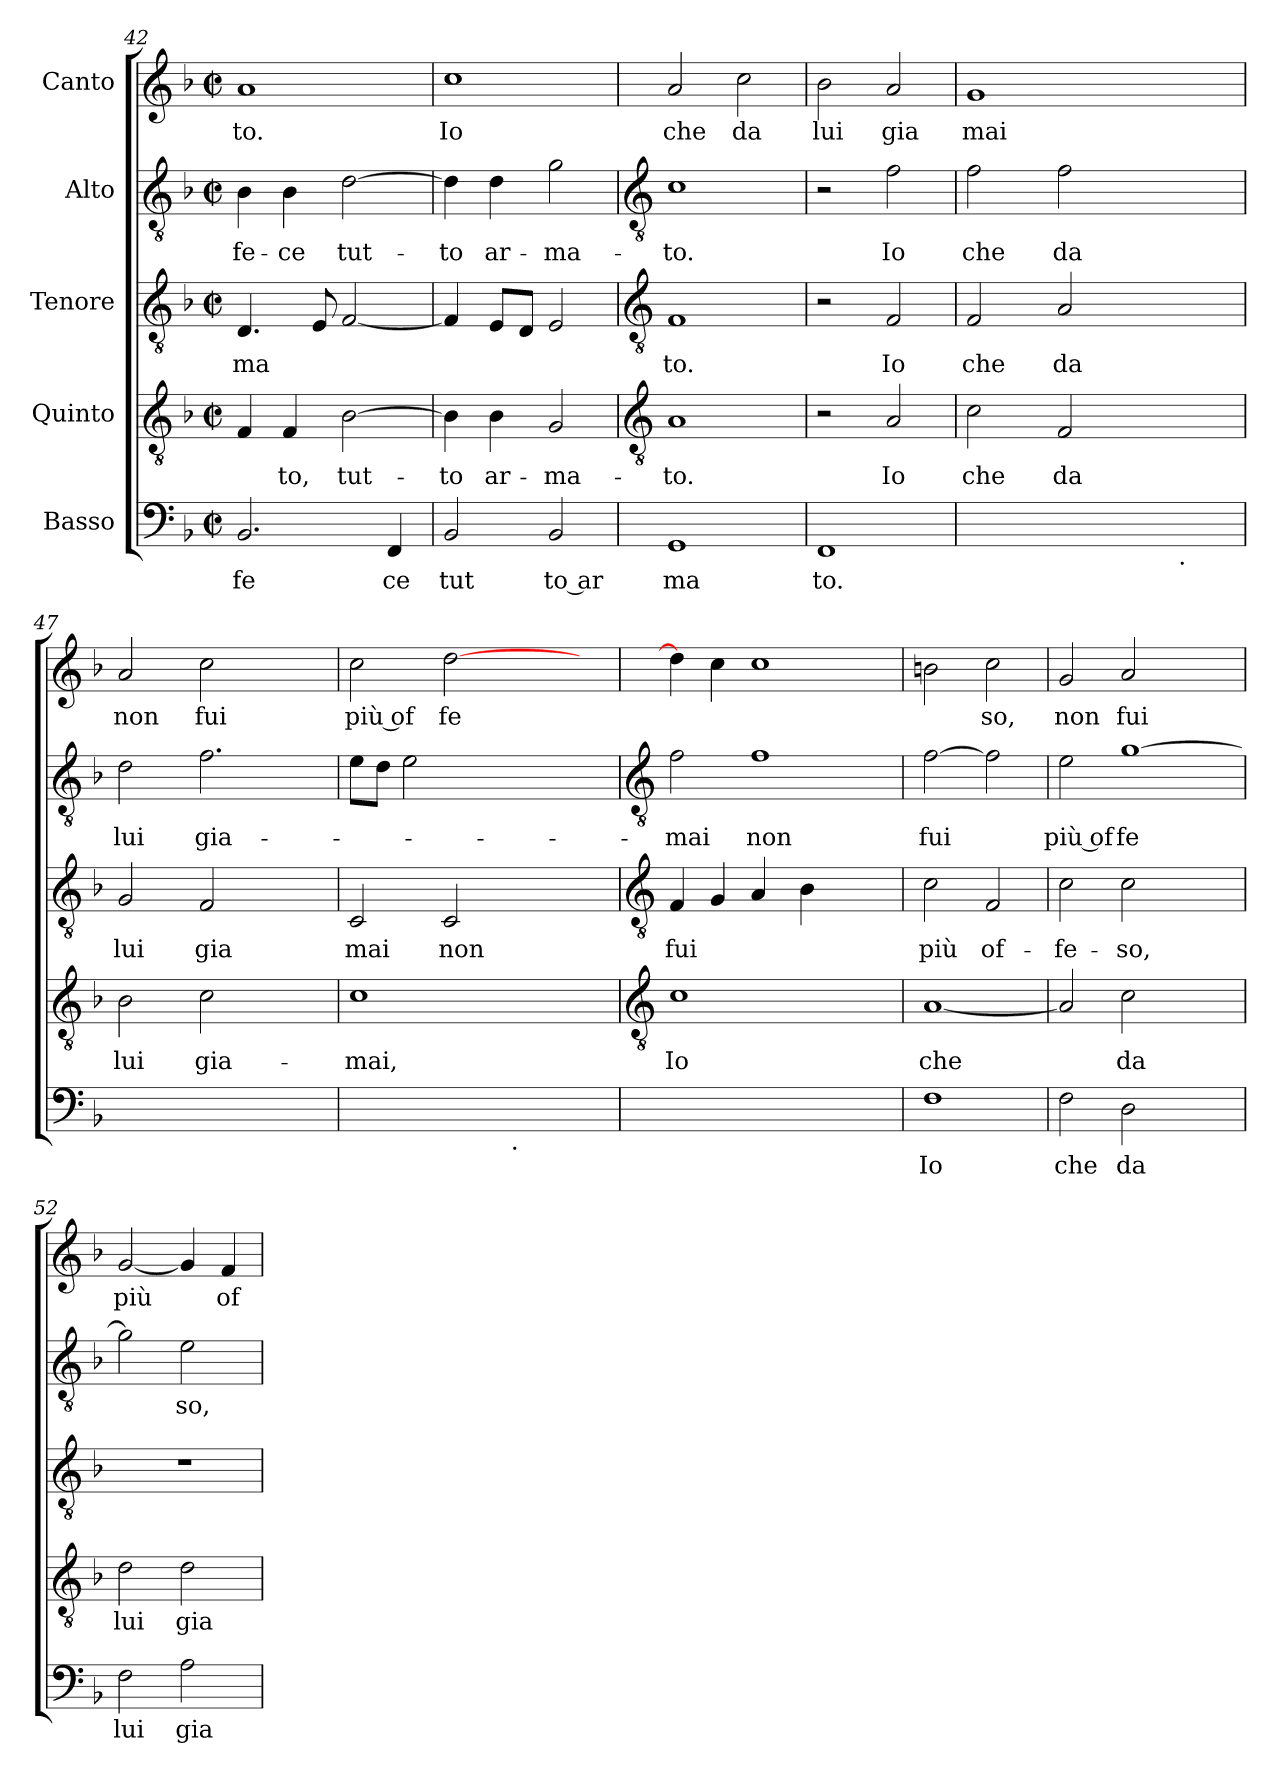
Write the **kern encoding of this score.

**kern	**text	**kern	**text	**kern	**text	**kern	**text	**kern	**text
*part5	*part5	*part4	*part4	*part3	*part3	*part2	*part2	*part1	*part1
*staff5	*staff5	*staff4	*staff4	*staff3	*staff3	*staff2	*staff2	*staff1	*staff1
*I"Basso	*	*I"Quinto	*	*I"Tenore	*	*I"Alto	*	*I"Canto	*
!!LO:LB:g=z
*clefF4	*	*clefGv2	*	*clefGv2	*	*clefGv2	*	*clefG2	*
*k[b-]	*	*k[b-]	*	*k[b-]	*	*k[b-]	*	*k[b-]	*
*F:	*	*F:	*	*F:	*	*F:	*	*F:	*
*M2/2	*	*M2/2	*	*M2/2	*	*M2/2	*	*M2/2	*
*met(c|)	*	*met(c|)	*	*met(c|)	*	*met(c|)	*	*met(c|)	*
=42	=42	=42	=42	=42	=42	=42	=42	=42	=42
!	!LO:LY:b	!	!	!	!LO:LY:b	!	!LO:LY:b	!	!LO:LY:b
2.BB-/	fe	4F/	.	4.D/	ma	4B-\	fe-	1a	to.
!	!	!	!LO:LY:b	!	!	!	!LO:LY:b	!	!
.	.	4F/	-to,	.	.	4B-\	-ce	.	.
.	.	.	.	8E/	.	.	.	.	.
!	!	!	!LO:LY:b	!	!	!	!LO:LY:b	!	!
.	.	[2B-\	tut-	[2F/	.	[2d\	tut-	.	.
!	!LO:LY:b	!	!	!	!	!	!	!	!
4FF/	ce	.	.	.	.	.	.	.	.
=43	=43	=43	=43	=43	=43	=43	=43	=43	=43
!	!LO:LY:b	!	!LO:LY:b	!	!	!	!LO:LY:b	!	!LO:LY:b
2BB-/	tut	4B-\]	-to	4F/]	.	4d\]	-to	1cc	Io
!	!	!	!LO:LY:b	!	!	!	!LO:LY:b	!	!
.	.	4B-\	ar-	8E/L	.	4d\	ar-	.	.
.	.	.	.	8D/J	.	.	.	.	.
!	!LO:LY:b	!	!LO:LY:b	!	!	!	!LO:LY:b	!	!
2BB-/	to ar	2G/	-ma-	2E/	.	2g\	-ma-	.	.
!!LO:LB:g=z
=44	=44	=44	=44	=44	=44	=44	=44	=44	=44
*	*	*clefGv2	*	*clefGv2	*	*clefGv2	*	*	*
!	!LO:LY:b	!	!LO:LY:b	!	!LO:LY:b	!	!LO:LY:b	!	!LO:LY:b
1GG	ma	1A	-to.	1F	to.	1c	-to.	2a/	che
!	!	!	!	!	!	!	!	!	!LO:LY:b
.	.	.	.	.	.	.	.	2cc\	da
!!LO:LB:g=z
=45	=45	=45	=45	=45	=45	=45	=45	=45	=45
!	!LO:LY:b	!	!	!	!	!	!	!	!LO:LY:b
1FF	to.	2r	.	2r	.	2r	.	2b-\	lui
!	!	!	!LO:LY:b	!	!LO:LY:b	!	!LO:LY:b	!	!LO:LY:b
.	.	2A/	Io	2F/	Io	2f\	Io	2a/	gia
=46	=46	=46	=46	=46	=46	=46	=46	=46	=46
!	!	!	!LO:LY:b	!	!LO:LY:b	!	!LO:LY:b	!	!LO:LY:b
4ryy	.	2c\	che	2F/	che	2f\	che	1g	mai
4ryy	.	.	.	.	.	.	.	.	.
!	!	!	!LO:LY:b	!	!LO:LY:b	!	!LO:LY:b	!	!
4ryy	.	2F/	da	2A/	da	2f\	da	.	.
32ryy	.	.	.	.	.	.	.	.	.
32ryy	.	.	.	.	.	.	.	.	.
32ryy	.	.	.	.	.	.	.	.	.
32ryy	.	.	.	.	.	.	.	.	.
32ryy	.	.	.	.	.	.	.	.	.
32ryy	.	.	.	.	.	.	.	.	.
!LO:TX:b:t=.	!	!	!	!	!	!	!	!	!
32ryy	.	.	.	.	.	.	.	.	.
4ryy	.	.	.	.	.	.	.	.	.
.	.	8..ryy	.	8..ryy	.	8..ryy	.	8..ryy	.
!!LO:LB:g=z
=47	=47	=47	=47	=47	=47	=47	=47	=47	=47
!	!	!	!LO:LY:b	!	!LO:LY:b	!	!LO:LY:b	!	!LO:LY:b
4ryy	.	2B-\	lui	2G/	lui	2d\	lui	2a/	non
4ryy	.	.	.	.	.	.	.	.	.
!	!	!	!LO:LY:b	!	!LO:LY:b	!	!LO:LY:b	!	!LO:LY:b
4ryy	.	2c\	gia-	2F/	gia	2.f\	gia-	2cc\	fui
32ryy	.	.	.	.	.	.	.	.	.
4ryy	.	.	.	.	.	.	.	.	.
.	.	4ryy	.	4ryy	.	.	.	4ryy	.
8..ryy	.	.	.	.	.	.	.	.	.
=48A	=48A	=48A	=48A	=48A	=48A	=48A	=48A	=48A	=48A
!	!	!	!LO:LY:b	!	!LO:LY:b	!	!	!	!LO:LY:b
4ryy	.	1c	-mai,	2C/	mai	8e\L	.	2cc\	più of
.	.	.	.	.	.	8d\J	.	.	.
4ryy	.	.	.	.	.	2e\	.	.	.
!	!	!	!	!	!LO:LY:b	!	!	!	!LO:LY:b
32ryy	.	.	.	2C/	non	.	.	[2dd\	fe
32ryy	.	.	.	.	.	.	.	.	.
32ryy	.	.	.	.	.	.	.	.	.
32ryy	.	.	.	.	.	.	.	.	.
32ryy	.	.	.	.	.	.	.	.	.
32ryy	.	.	.	.	.	.	.	.	.
!LO:TX:b:t=.	!	!	!	!	!	!	!	!	!
32ryy	.	.	.	.	.	.	.	.	.
4ryy	.	.	.	.	.	.	.	.	.
.	.	.	.	.	.	4...ryy	.	.	.
4ryy	.	.	.	.	.	.	.	.	.
.	.	8..ryy	.	8..ryy	.	.	.	8..ryy	.
!!LO:LB:g=z
=49A	=49A	=49A	=49A	=49A	=49A	=49A	=49A	=49A	=49A
*	*	*clefGv2	*	*clefGv2	*	*clefGv2	*	*	*
!	!	!	!LO:LY:b	!	!LO:LY:b	!	!LO:LY:b	!	!
4ryy	.	1c	Io	4F/	fui	2f\	-mai	4dd\]	.
4ryy	.	.	.	4G/	.	.	.	4cc\	.
!	!	!	!	!	!	!	!LO:LY:b	!	!
32ryy	.	.	.	4A/	.	1f	non	1cc	.
32%31ryy	.	.	.	.	.	.	.	.	.
.	.	.	.	4B-\	.	.	.	.	.
.	.	2ryy	.	2ryy	.	.	.	.	.
!!LO:LB:g=z
=50A	=50A	=50A	=50A	=50A	=50A	=50A	=50A	=50A	=50A
!	!LO:LY:b	!	!LO:LY:b	!	!LO:LY:b	!	!LO:LY:b	!	!
1F	Io	[1A	che	2c\	più	[2f\	fui	2bn\	.
!	!	!	!	!	!LO:LY:b	!	!	!	!LO:LY:b
.	.	.	.	2F/	of-	2f\]	.	2cc\	so,
=51A	=51A	=51A	=51A	=51A	=51A	=51A	=51A	=51A	=51A
!	!LO:LY:b	!	!	!	!LO:LY:b	!	!LO:LY:b	!	!LO:LY:b
2F\	che	2A/]	.	2c\	-fe-	2e\	più of	2g/	non
!	!LO:LY:b	!	!LO:LY:b	!	!LO:LY:b	!	!LO:LY:b	!	!LO:LY:b
2D\	da	2c\	da	2c\	-so,	[1g	fe	2a/	fui
2ryy	.	2ryy	.	2ryy	.	.	.	2ryy	.
=52A	=52A	=52A	=52A	=52A	=52A	=52A	=52A	=52A	=52A
!	!LO:LY:b	!	!LO:LY:b	!	!	!	!	!	!LO:LY:b
2F\	lui	2d\	lui	1r	.	2g\]	.	[2g/	più
!	!LO:LY:b	!	!LO:LY:b	!	!	!	!LO:LY:b	!	!
2A\	gia	2d\	gia	.	.	2e\	so,	4g/]	.
!	!	!	!	!	!	!	!	!	!LO:LY:b
.	.	.	.	.	.	.	.	4f/	of
=	=	=	=	=	=	=	=	=	=
*-	*-	*-	*-	*-	*-	*-	*-	*-	*-
